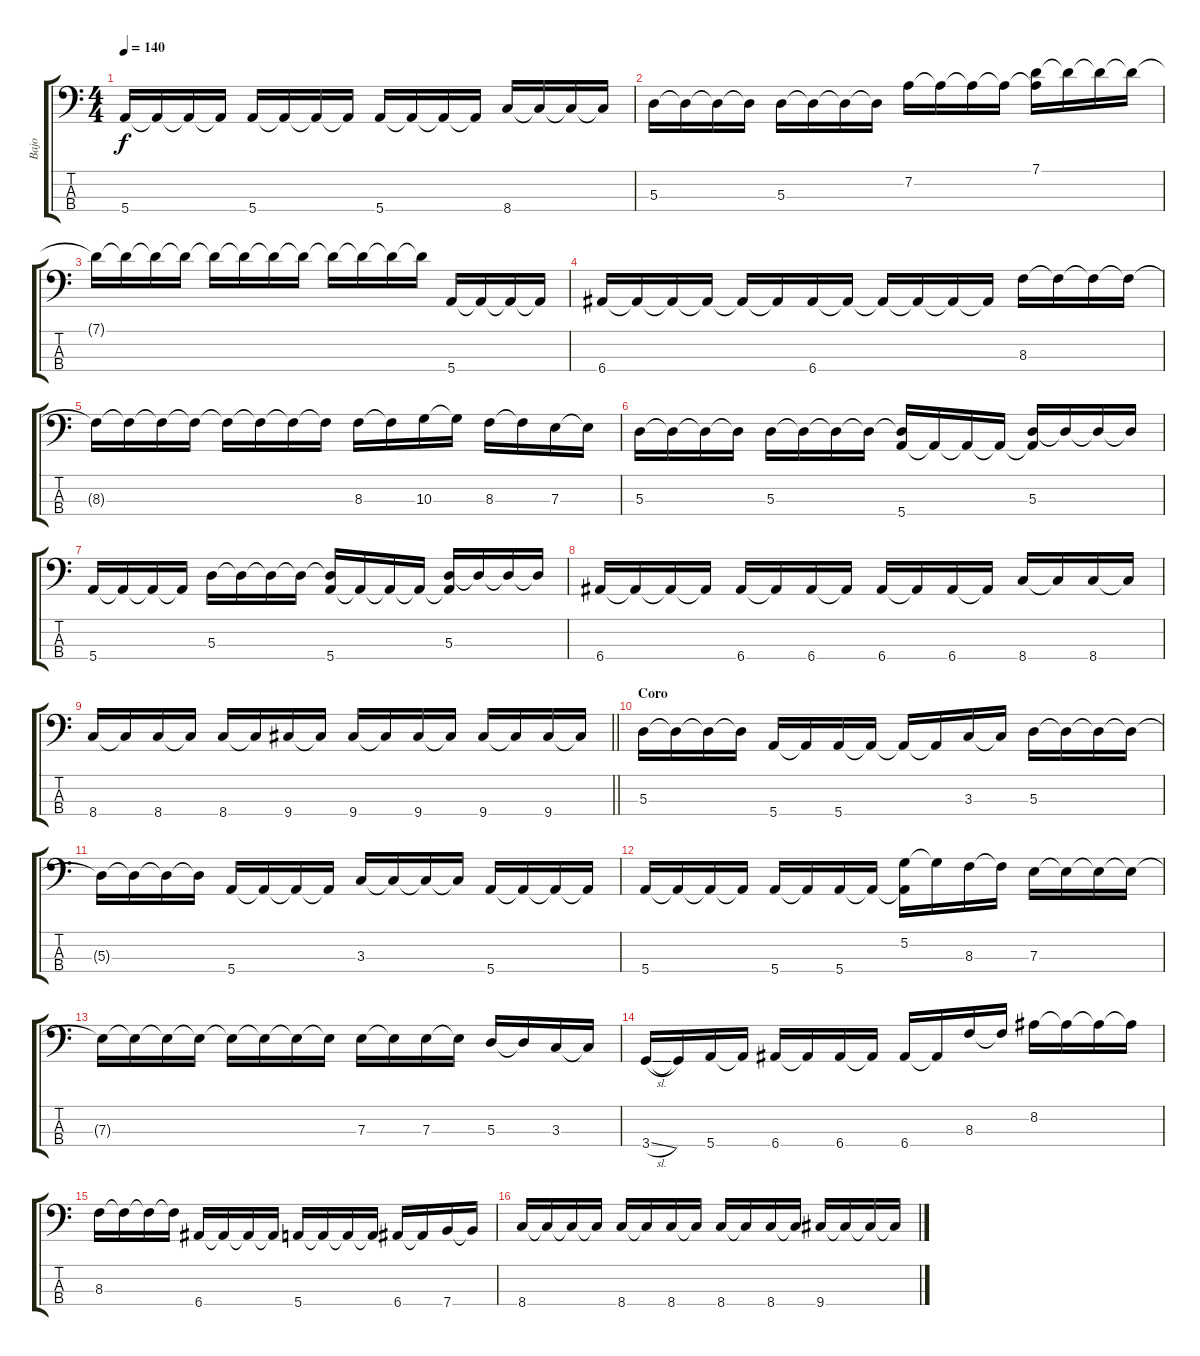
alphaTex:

\track ("Bajo" "Bajo") {instrument electricbasspick}
\staff {score tabs}
\tuning (G2 D2 A1 E1) {hide}
\ts (4 4)
\tempo 140
\clef f4
\ks c
5.4{t}.16{dy f} 5.4{t}.16 5.4{t}.16 5.4{t}.16 5.4.16 5.4{t}.16 5.4{t}.16 5.4{t}.16 5.4.16 5.4{t}.16 5.4{t}.16 5.4{t}.16 8.4.16 8.4{t}.16 8.4{t}.16 8.4{t}.16 |
5.3.16 5.3{t}.16 5.3{t}.16 5.3{t}.16 5.3.16 5.3{t}.16 5.3{t}.16 5.3{t}.16 7.2.16 7.2{t}.16 7.2{t}.16 7.2{t}.16 (7.1 7.2{t}).16 7.1{t}.16 7.1{t}.16 7.1{t}.16 |
7.1{t}.16 7.1{t}.16 7.1{t}.16 7.1{t}.16 7.1{t}.16 7.1{t}.16 7.1{t}.16 7.1{t}.16 7.1{t}.16 7.1{t}.16 7.1{t}.16 7.1{t}.16 5.4.16 5.4{t}.16 5.4{t}.16 5.4{t}.16 |
6.4.16 6.4{t}.16 6.4{t}.16 6.4{t}.16 6.4{t}.16 6.4{t}.16 6.4.16 6.4{t}.16 6.4{t}.16 6.4{t}.16 6.4{t}.16 6.4{t}.16 8.3.16 8.3{t}.16 8.3{t}.16 8.3{t}.16 |
8.3{t}.16 8.3{t}.16 8.3{t}.16 8.3{t}.16 8.3{t}.16 8.3{t}.16 8.3{t}.16 8.3{t}.16 8.3.16 8.3{t}.16 10.3.16 10.3{t}.16 8.3.16 8.3{t}.16 7.3.16 7.3{t}.16 |
5.3.16 5.3{t}.16 5.3{t}.16 5.3{t}.16 5.3.16 5.3{t}.16 5.3{t}.16 5.3{t}.16 (5.3{t} 5.4).16 5.4{t}.16 5.4{t}.16 5.4{t}.16 (5.3 5.4{t}).16 5.3{t}.16 5.3{t}.16 5.3{t}.16 |
5.4.16 5.4{t}.16 5.4{t}.16 5.4{t}.16 5.3.16 5.3{t}.16 5.3{t}.16 5.3{t}.16 (5.3{t} 5.4).16 5.4{t}.16 5.4{t}.16 5.4{t}.16 (5.3 5.4{t}).16 5.3{t}.16 5.3{t}.16 5.3{t}.16 |
6.4.16 6.4{t}.16 6.4{t}.16 6.4{t}.16 6.4.16 6.4{t}.16 6.4.16 6.4{t}.16 6.4.16 6.4{t}.16 6.4.16 6.4{t}.16 8.4.16 8.4{t}.16 8.4.16 8.4{t}.16 |
\barLineRight lightlight
8.4.16 8.4{t}.16 8.4.16 8.4{t}.16 8.4.16 8.4{t}.16 9.4.16 9.4{t}.16 9.4.16 9.4{t}.16 9.4.16 9.4{t}.16 9.4.16 9.4{t}.16 9.4.16 9.4{t}.16 |
\section ("" "Coro")
5.3.16 5.3{t}.16 5.3{t}.16 5.3{t}.16 5.4.16 5.4{t}.16 5.4.16 5.4{t}.16 5.4{t}.16 5.4{t}.16 3.3.16 3.3{t}.16 5.3.16 5.3{t}.16 5.3{t}.16 5.3{t}.16 |
5.3{t}.16 5.3{t}.16 5.3{t}.16 5.3{t}.16 5.4.16 5.4{t}.16 5.4{t}.16 5.4{t}.16 3.3.16 3.3{t}.16 3.3{t}.16 3.3{t}.16 5.4.16 5.4{t}.16 5.4{t}.16 5.4{t}.16 |
5.4.16 5.4{t}.16 5.4{t}.16 5.4{t}.16 5.4.16 5.4{t}.16 5.4.16 5.4{t}.16 (5.2 5.4{t}).16 5.2{t}.16 8.3.16 8.3{t}.16 7.3.16 7.3{t}.16 7.3{t}.16 7.3{t}.16 |
7.3{t}.16 7.3{t}.16 7.3{t}.16 7.3{t}.16 7.3{t}.16 7.3{t}.16 7.3{t}.16 7.3{t}.16 7.3.16 7.3{t}.16 7.3.16 7.3{t}.16 5.3.16 5.3{t}.16 3.3.16 3.3{t}.16 |
3.4{sl}.16 3.4{t}.16 5.4.16 5.4{t}.16 6.4.16 6.4{t}.16 6.4.16 6.4{t}.16 6.4.16 6.4{t}.16 8.3.16 8.3{t}.16 8.2.16 8.2{t}.16 8.2{t}.16 8.2{t}.16 |
8.3.16 8.3{t}.16 8.3{t}.16 8.3{t}.16 6.4.16 6.4{t}.16 6.4{t}.16 6.4{t}.16 5.4.16 5.4{t}.16 5.4{t}.16 5.4{t}.16 6.4.16 6.4{t}.16 7.4.16 7.4{t}.16 |
8.4.16 8.4{t}.16 8.4{t}.16 8.4{t}.16 8.4.16 8.4{t}.16 8.4.16 8.4{t}.16 8.4.16 8.4{t}.16 8.4.16 8.4{t}.16 9.4.16 9.4{t}.16 9.4{t}.16 9.4{t}.16
